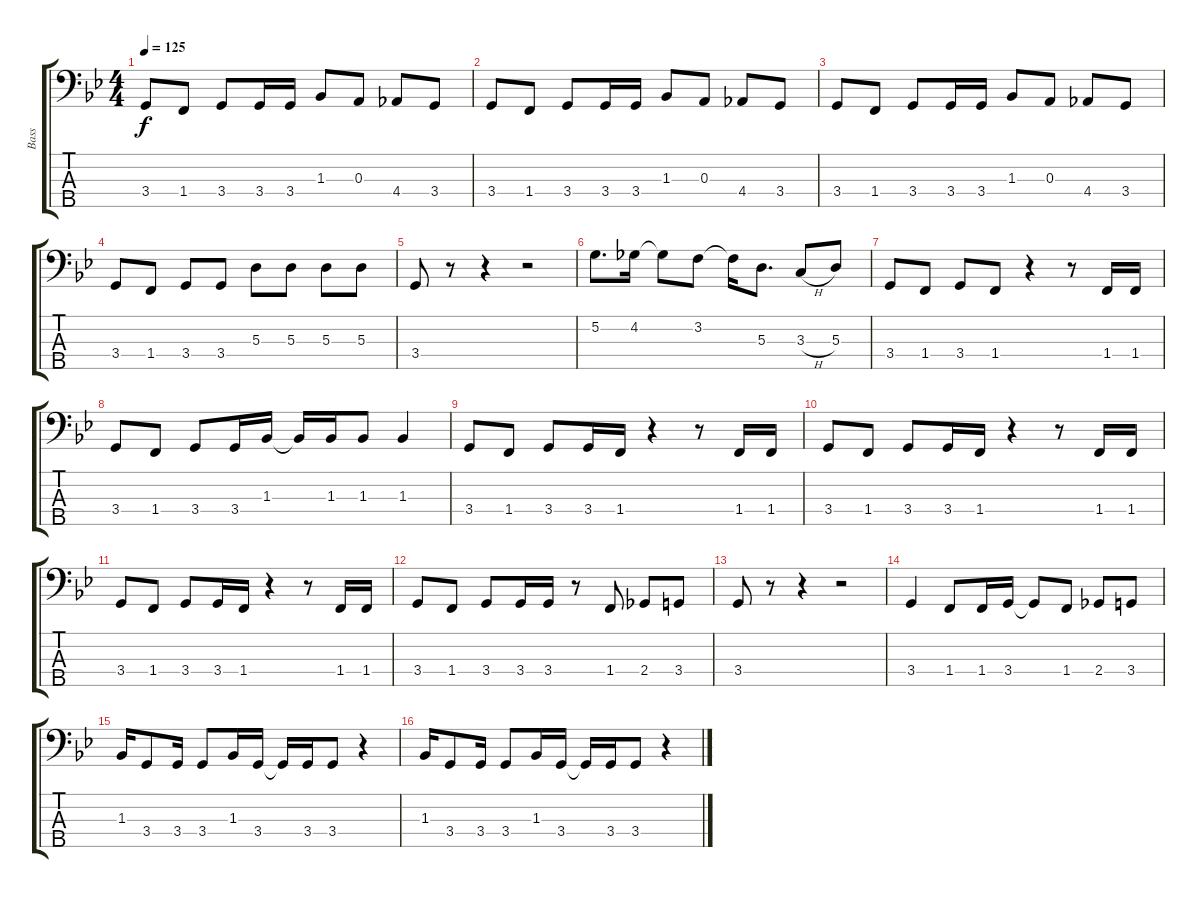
\track ("Bass" "Bass") {instrument electricbassfinger}
\staff {score tabs}
\tuning (G2 D2 A1 E1 B0) {hide}
\ts (4 4)
\tempo 125
\clef f4
\ks bb
3.4.8{dy f} 1.4.8 3.4.8 3.4.16 3.4.16 1.3.8 0.3.8 4.4.8 3.4.8 |
3.4.8 1.4.8 3.4.8 3.4.16 3.4.16 1.3.8 0.3.8 4.4.8 3.4.8 |
3.4.8 1.4.8 3.4.8 3.4.16 3.4.16 1.3.8 0.3.8 4.4.8 3.4.8 |
3.4.8 1.4.8 3.4.8 3.4.8 5.3.8 5.3.8 5.3.8 5.3.8 |
3.4.8 r.8 r.4 r.2 |
5.2.8{d} 4.2.16 4.2{t}.8 3.2.8 3.2{t}.16 5.3.8{d} 3.3{h}.8 5.3.8 |
3.4.8 1.4.8 3.4.8 1.4.8 r.4 r.8 1.4.16 1.4.16 |
3.4.8 1.4.8 3.4.8 3.4.16 1.3.16 1.3{t}.16 1.3.16 1.3.8 1.3.4 |
3.4.8 1.4.8 3.4.8 3.4.16 1.4.16 r.4 r.8 1.4.16 1.4.16 |
3.4.8 1.4.8 3.4.8 3.4.16 1.4.16 r.4 r.8 1.4.16 1.4.16 |
3.4.8 1.4.8 3.4.8 3.4.16 1.4.16 r.4 r.8 1.4.16 1.4.16 |
3.4.8 1.4.8 3.4.8 3.4.16 3.4.16 r.8 1.4.8 2.4.8 3.4.8 |
3.4.8 r.8 r.4 r.2 |
3.4.4 1.4.8 1.4.16 3.4.16 3.4{t}.8 1.4.8 2.4.8 3.4.8 |
1.3.16 3.4.8 3.4.16 3.4.8 1.3.16 3.4.16 3.4{t}.16 3.4.16 3.4.8 r.4 |
1.3.16 3.4.8 3.4.16 3.4.8 1.3.16 3.4.16 3.4{t}.16 3.4.16 3.4.8 r.4
